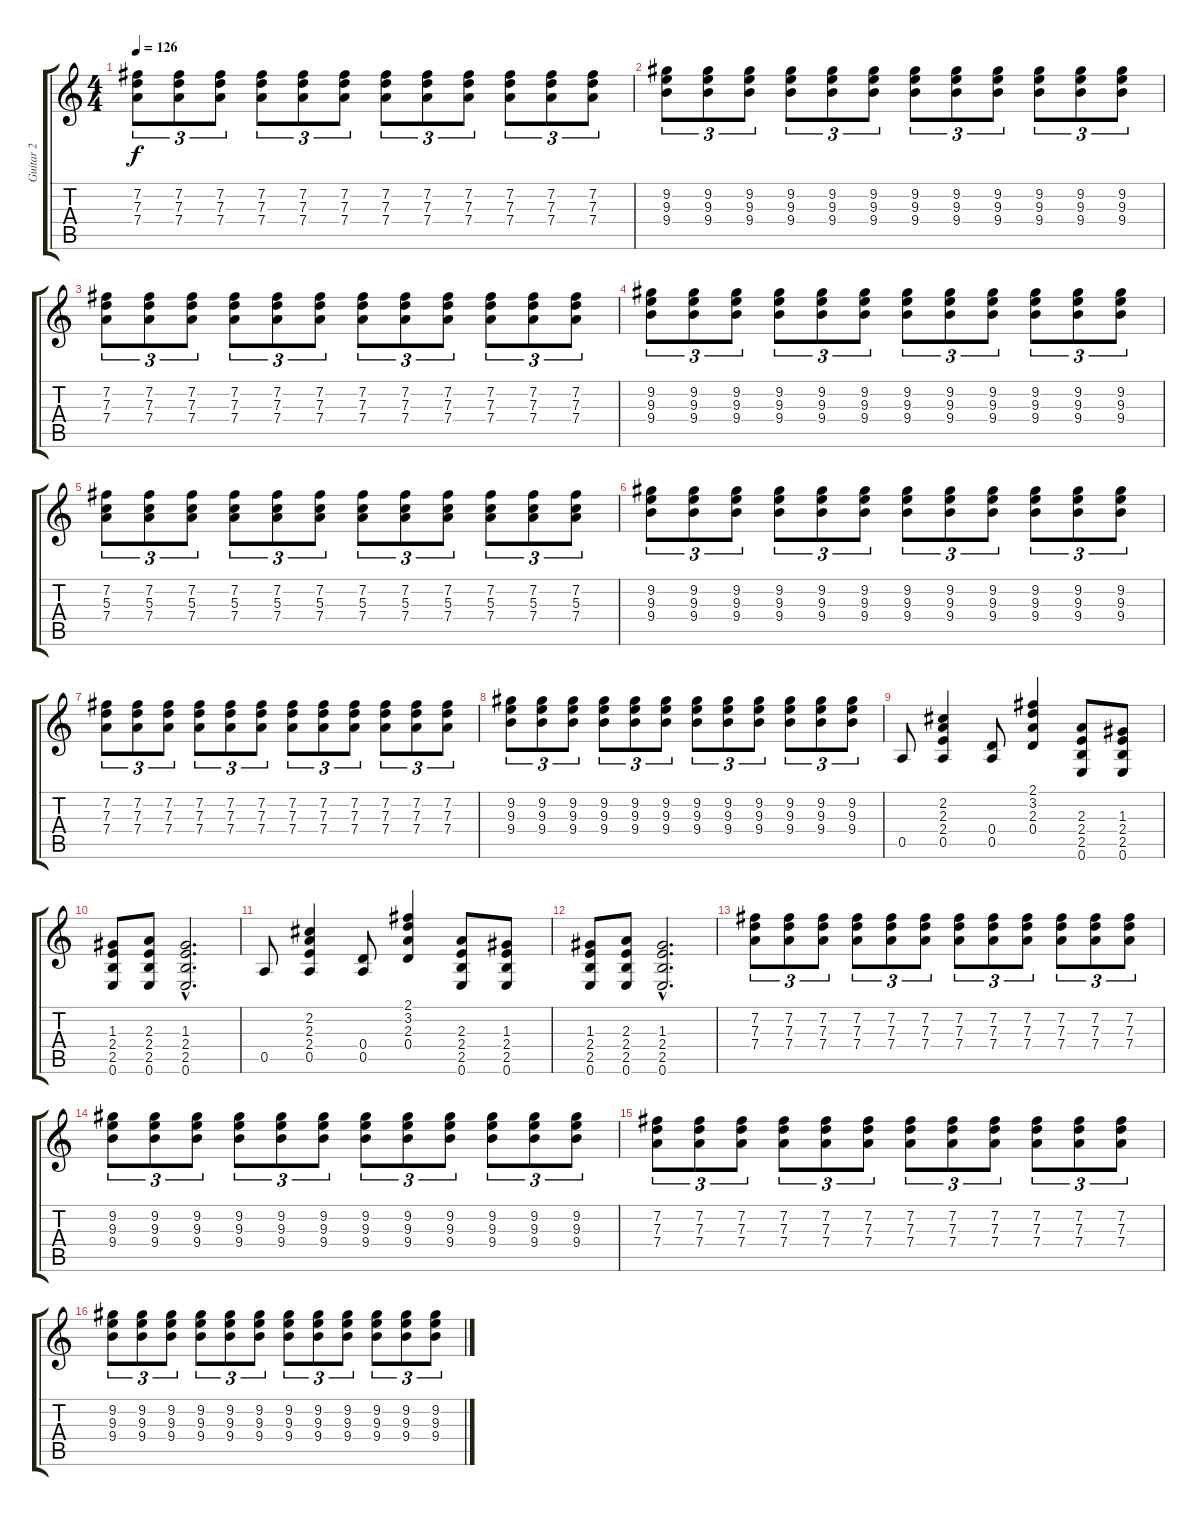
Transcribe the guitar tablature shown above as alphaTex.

\track ("Guitar 2" "Guitar 2") {instrument distortionguitar}
\staff {score tabs}
\tuning (E4 B3 G3 D3 A2 E2) {hide}
\ts (4 4)
\tempo 126
\clef g2
\ks c
(7.2 7.3 7.4).8{tu (3 2) dy f} (7.2 7.3 7.4).8{tu (3 2)} (7.2 7.3 7.4).8{tu (3 2)} (7.2 7.3 7.4).8{tu (3 2)} (7.2 7.3 7.4).8{tu (3 2)} (7.2 7.3 7.4).8{tu (3 2)} (7.2 7.3 7.4).8{tu (3 2)} (7.2 7.3 7.4).8{tu (3 2)} (7.2 7.3 7.4).8{tu (3 2)} (7.2 7.3 7.4).8{tu (3 2)} (7.2 7.3 7.4).8{tu (3 2)} (7.2 7.3 7.4).8{tu (3 2)} |
(9.2 9.3 9.4).8{tu (3 2)} (9.2 9.3 9.4).8{tu (3 2)} (9.2 9.3 9.4).8{tu (3 2)} (9.2 9.3 9.4).8{tu (3 2)} (9.2 9.3 9.4).8{tu (3 2)} (9.2 9.3 9.4).8{tu (3 2)} (9.2 9.3 9.4).8{tu (3 2)} (9.2 9.3 9.4).8{tu (3 2)} (9.2 9.3 9.4).8{tu (3 2)} (9.2 9.3 9.4).8{tu (3 2)} (9.2 9.3 9.4).8{tu (3 2)} (9.2 9.3 9.4).8{tu (3 2)} |
(7.2 7.3 7.4).8{tu (3 2)} (7.2 7.3 7.4).8{tu (3 2)} (7.2 7.3 7.4).8{tu (3 2)} (7.2 7.3 7.4).8{tu (3 2)} (7.2 7.3 7.4).8{tu (3 2)} (7.2 7.3 7.4).8{tu (3 2)} (7.2 7.3 7.4).8{tu (3 2)} (7.2 7.3 7.4).8{tu (3 2)} (7.2 7.3 7.4).8{tu (3 2)} (7.2 7.3 7.4).8{tu (3 2)} (7.2 7.3 7.4).8{tu (3 2)} (7.2 7.3 7.4).8{tu (3 2)} |
(9.2 9.3 9.4).8{tu (3 2)} (9.2 9.3 9.4).8{tu (3 2)} (9.2 9.3 9.4).8{tu (3 2)} (9.2 9.3 9.4).8{tu (3 2)} (9.2 9.3 9.4).8{tu (3 2)} (9.2 9.3 9.4).8{tu (3 2)} (9.2 9.3 9.4).8{tu (3 2)} (9.2 9.3 9.4).8{tu (3 2)} (9.2 9.3 9.4).8{tu (3 2)} (9.2 9.3 9.4).8{tu (3 2)} (9.2 9.3 9.4).8{tu (3 2)} (9.2 9.3 9.4).8{tu (3 2)} |
(7.2 5.3 7.4).8{tu (3 2)} (7.2 5.3 7.4).8{tu (3 2)} (7.2 5.3 7.4).8{tu (3 2)} (7.2 5.3 7.4).8{tu (3 2)} (7.2 5.3 7.4).8{tu (3 2)} (7.2 5.3 7.4).8{tu (3 2)} (7.2 5.3 7.4).8{tu (3 2)} (7.2 5.3 7.4).8{tu (3 2)} (7.2 5.3 7.4).8{tu (3 2)} (7.2 5.3 7.4).8{tu (3 2)} (7.2 5.3 7.4).8{tu (3 2)} (7.2 5.3 7.4).8{tu (3 2)} |
(9.2 9.3 9.4).8{tu (3 2)} (9.2 9.3 9.4).8{tu (3 2)} (9.2 9.3 9.4).8{tu (3 2)} (9.2 9.3 9.4).8{tu (3 2)} (9.2 9.3 9.4).8{tu (3 2)} (9.2 9.3 9.4).8{tu (3 2)} (9.2 9.3 9.4).8{tu (3 2)} (9.2 9.3 9.4).8{tu (3 2)} (9.2 9.3 9.4).8{tu (3 2)} (9.2 9.3 9.4).8{tu (3 2)} (9.2 9.3 9.4).8{tu (3 2)} (9.2 9.3 9.4).8{tu (3 2)} |
(7.2 7.3 7.4).8{tu (3 2)} (7.2 7.3 7.4).8{tu (3 2)} (7.2 7.3 7.4).8{tu (3 2)} (7.2 7.3 7.4).8{tu (3 2)} (7.2 7.3 7.4).8{tu (3 2)} (7.2 7.3 7.4).8{tu (3 2)} (7.2 7.3 7.4).8{tu (3 2)} (7.2 7.3 7.4).8{tu (3 2)} (7.2 7.3 7.4).8{tu (3 2)} (7.2 7.3 7.4).8{tu (3 2)} (7.2 7.3 7.4).8{tu (3 2)} (7.2 7.3 7.4).8{tu (3 2)} |
(9.2 9.3 9.4).8{tu (3 2)} (9.2 9.3 9.4).8{tu (3 2)} (9.2 9.3 9.4).8{tu (3 2)} (9.2 9.3 9.4).8{tu (3 2)} (9.2 9.3 9.4).8{tu (3 2)} (9.2 9.3 9.4).8{tu (3 2)} (9.2 9.3 9.4).8{tu (3 2)} (9.2 9.3 9.4).8{tu (3 2)} (9.2 9.3 9.4).8{tu (3 2)} (9.2 9.3 9.4).8{tu (3 2)} (9.2 9.3 9.4).8{tu (3 2)} (9.2 9.3 9.4).8{tu (3 2)} |
0.5.8 (2.2 2.3 2.4 0.5).4 (0.4 0.5).8 (2.1 3.2 2.3 0.4).4 (2.3 2.4 2.5 0.6).8 (1.3 2.4 2.5 0.6).8 |
(1.3 2.4 2.5 0.6).8 (2.3 2.4 2.5 0.6).8 (1.3{hac} 2.4{hac} 2.5{hac} 0.6{hac}).2{d} |
0.5.8 (2.2 2.3 2.4 0.5).4 (0.4 0.5).8 (2.1 3.2 2.3 0.4).4 (2.3 2.4 2.5 0.6).8 (1.3 2.4 2.5 0.6).8 |
(1.3 2.4 2.5 0.6).8 (2.3 2.4 2.5 0.6).8 (1.3{hac} 2.4{hac} 2.5{hac} 0.6{hac}).2{d} |
(7.2 7.3 7.4).8{tu (3 2)} (7.2 7.3 7.4).8{tu (3 2)} (7.2 7.3 7.4).8{tu (3 2)} (7.2 7.3 7.4).8{tu (3 2)} (7.2 7.3 7.4).8{tu (3 2)} (7.2 7.3 7.4).8{tu (3 2)} (7.2 7.3 7.4).8{tu (3 2)} (7.2 7.3 7.4).8{tu (3 2)} (7.2 7.3 7.4).8{tu (3 2)} (7.2 7.3 7.4).8{tu (3 2)} (7.2 7.3 7.4).8{tu (3 2)} (7.2 7.3 7.4).8{tu (3 2)} |
(9.2 9.3 9.4).8{tu (3 2)} (9.2 9.3 9.4).8{tu (3 2)} (9.2 9.3 9.4).8{tu (3 2)} (9.2 9.3 9.4).8{tu (3 2)} (9.2 9.3 9.4).8{tu (3 2)} (9.2 9.3 9.4).8{tu (3 2)} (9.2 9.3 9.4).8{tu (3 2)} (9.2 9.3 9.4).8{tu (3 2)} (9.2 9.3 9.4).8{tu (3 2)} (9.2 9.3 9.4).8{tu (3 2)} (9.2 9.3 9.4).8{tu (3 2)} (9.2 9.3 9.4).8{tu (3 2)} |
(7.2 7.3 7.4).8{tu (3 2)} (7.2 7.3 7.4).8{tu (3 2)} (7.2 7.3 7.4).8{tu (3 2)} (7.2 7.3 7.4).8{tu (3 2)} (7.2 7.3 7.4).8{tu (3 2)} (7.2 7.3 7.4).8{tu (3 2)} (7.2 7.3 7.4).8{tu (3 2)} (7.2 7.3 7.4).8{tu (3 2)} (7.2 7.3 7.4).8{tu (3 2)} (7.2 7.3 7.4).8{tu (3 2)} (7.2 7.3 7.4).8{tu (3 2)} (7.2 7.3 7.4).8{tu (3 2)} |
(9.2 9.3 9.4).8{tu (3 2)} (9.2 9.3 9.4).8{tu (3 2)} (9.2 9.3 9.4).8{tu (3 2)} (9.2 9.3 9.4).8{tu (3 2)} (9.2 9.3 9.4).8{tu (3 2)} (9.2 9.3 9.4).8{tu (3 2)} (9.2 9.3 9.4).8{tu (3 2)} (9.2 9.3 9.4).8{tu (3 2)} (9.2 9.3 9.4).8{tu (3 2)} (9.2 9.3 9.4).8{tu (3 2)} (9.2 9.3 9.4).8{tu (3 2)} (9.2 9.3 9.4).8{tu (3 2)}
